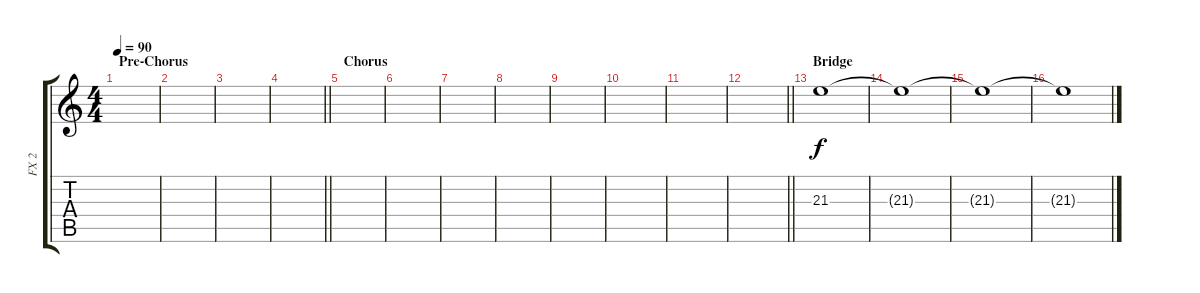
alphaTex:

\track ("FX 2" "FX 2") {instrument synthstrings2}
\staff {score tabs}
\tuning (E4 B3 G3 D3 A2 E2) {hide}
\ts (4 4)
\section ("" "Pre-Chorus")
\tempo 90
\clef g2
\ks c
|
|
|
\barLineRight lightlight
|
\section ("" "Chorus")
|
|
|
|
|
|
|
\barLineRight lightlight
|
\section ("" "Bridge")
21.3.1 |
21.3{t}.1 |
21.3{t}.1 |
21.3{t}.1
